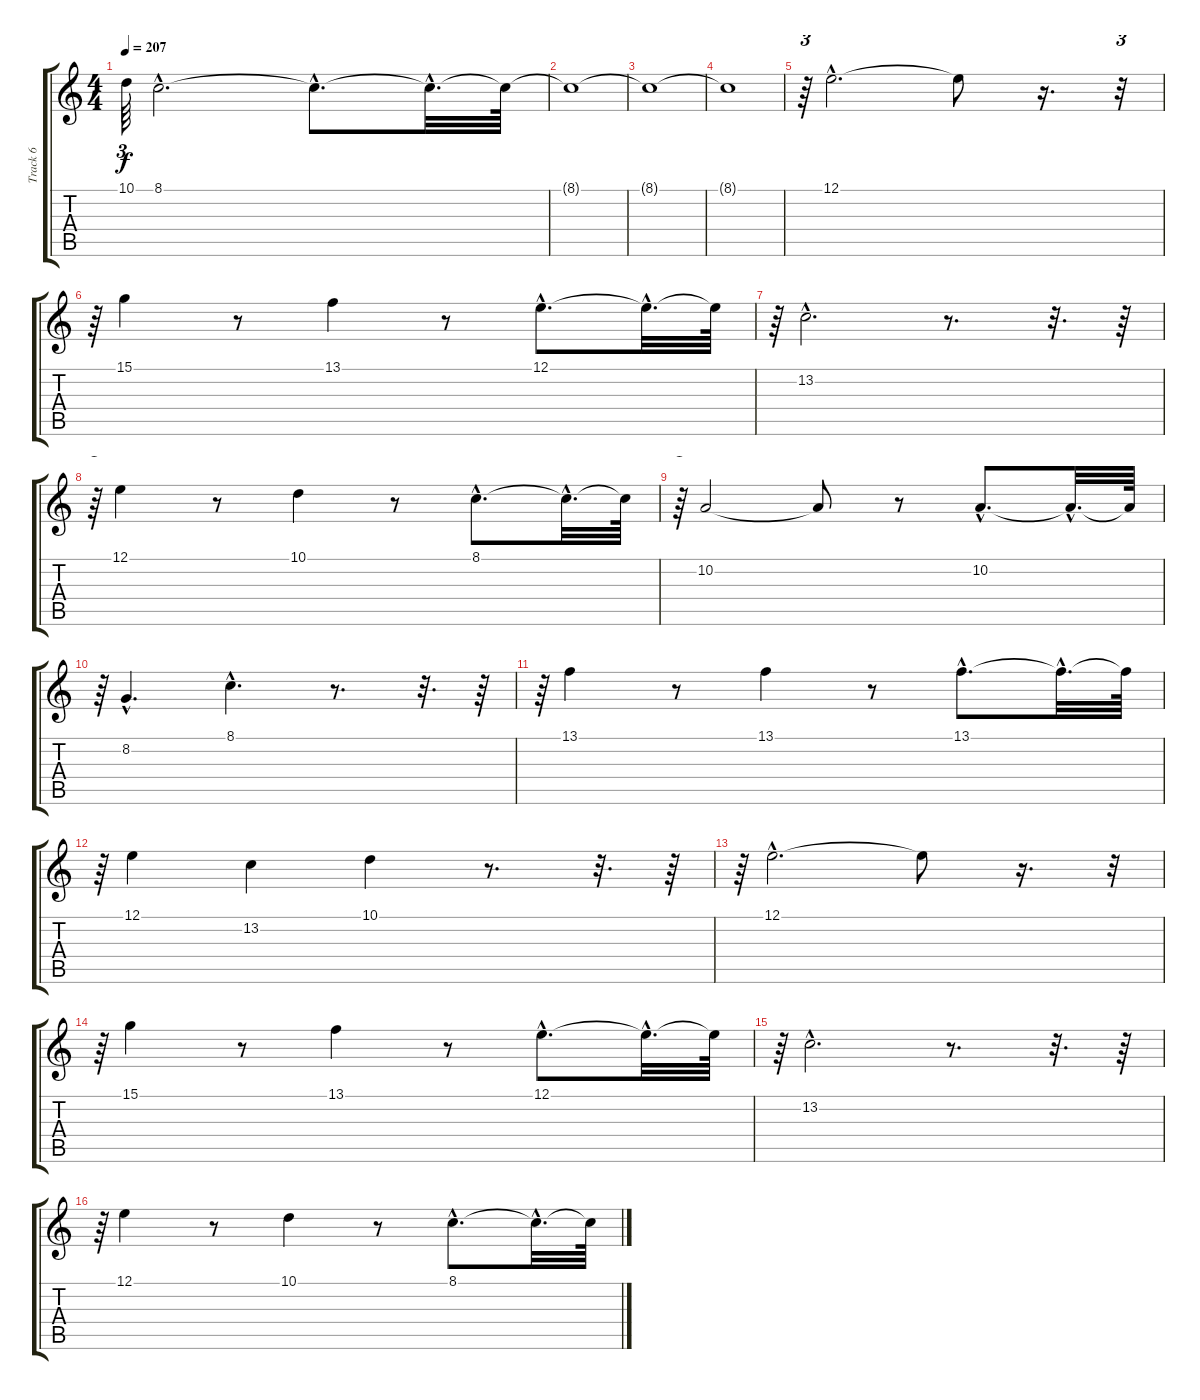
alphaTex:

\track ("Track 6" "Track 6") {instrument synthvoice}
\staff {score tabs}
\tuning (E4 B3 G3 D3 A2 E2) {hide}
\ts (4 4)
\tempo 207
\clef g2
\ks c
10.1{t}.64{tu (3 2) dy f} 8.1{hac}.2{d} 8.1{hac t}.8{d} 8.1{hac t}.32{d} 8.1{t}.64 |
8.1{t}.1 |
8.1{t}.1 |
8.1{t}.1 |
r.64{tu (3 2)} 12.1{hac}.2{d} 12.1{t}.8 r.16{d} r.32{tu (3 2)} |
r.64{tu (3 2)} 15.1.4 r.8 13.1.4 r.8 12.1{hac}.8{d} 12.1{hac t}.32{d} 12.1{t}.64 |
r.64{tu (3 2)} 13.2{hac}.2{d} r.8{d} r.32{d} r.64 |
r.64{tu (3 2)} 12.1.4 r.8 10.1.4 r.8 8.1{hac}.8{d} 8.1{hac t}.32{d} 8.1{t}.64 |
r.64{tu (3 2)} 10.2.2 10.2{t}.8 r.8 10.2{hac}.8{d} 10.2{hac t}.32{d} 10.2{t}.64 |
r.64{tu (3 2)} 8.2{hac}.4{d} 8.1{hac}.4{d} r.8{d} r.32{d} r.64 |
r.64{tu (3 2)} 13.1.4 r.8 13.1.4 r.8 13.1{hac}.8{d} 13.1{hac t}.32{d} 13.1{t}.64 |
r.64{tu (3 2)} 12.1.4 13.2.4 10.1.4 r.8{d} r.32{d} r.64 |
r.64{tu (3 2)} 12.1{hac}.2{d} 12.1{t}.8 r.16{d} r.32{tu (3 2)} |
r.64{tu (3 2)} 15.1.4 r.8 13.1.4 r.8 12.1{hac}.8{d} 12.1{hac t}.32{d} 12.1{t}.64 |
r.64{tu (3 2)} 13.2{hac}.2{d} r.8{d} r.32{d} r.64 |
r.64{tu (3 2)} 12.1.4 r.8 10.1.4 r.8 8.1{hac}.8{d} 8.1{hac t}.32{d} 8.1{t}.64
